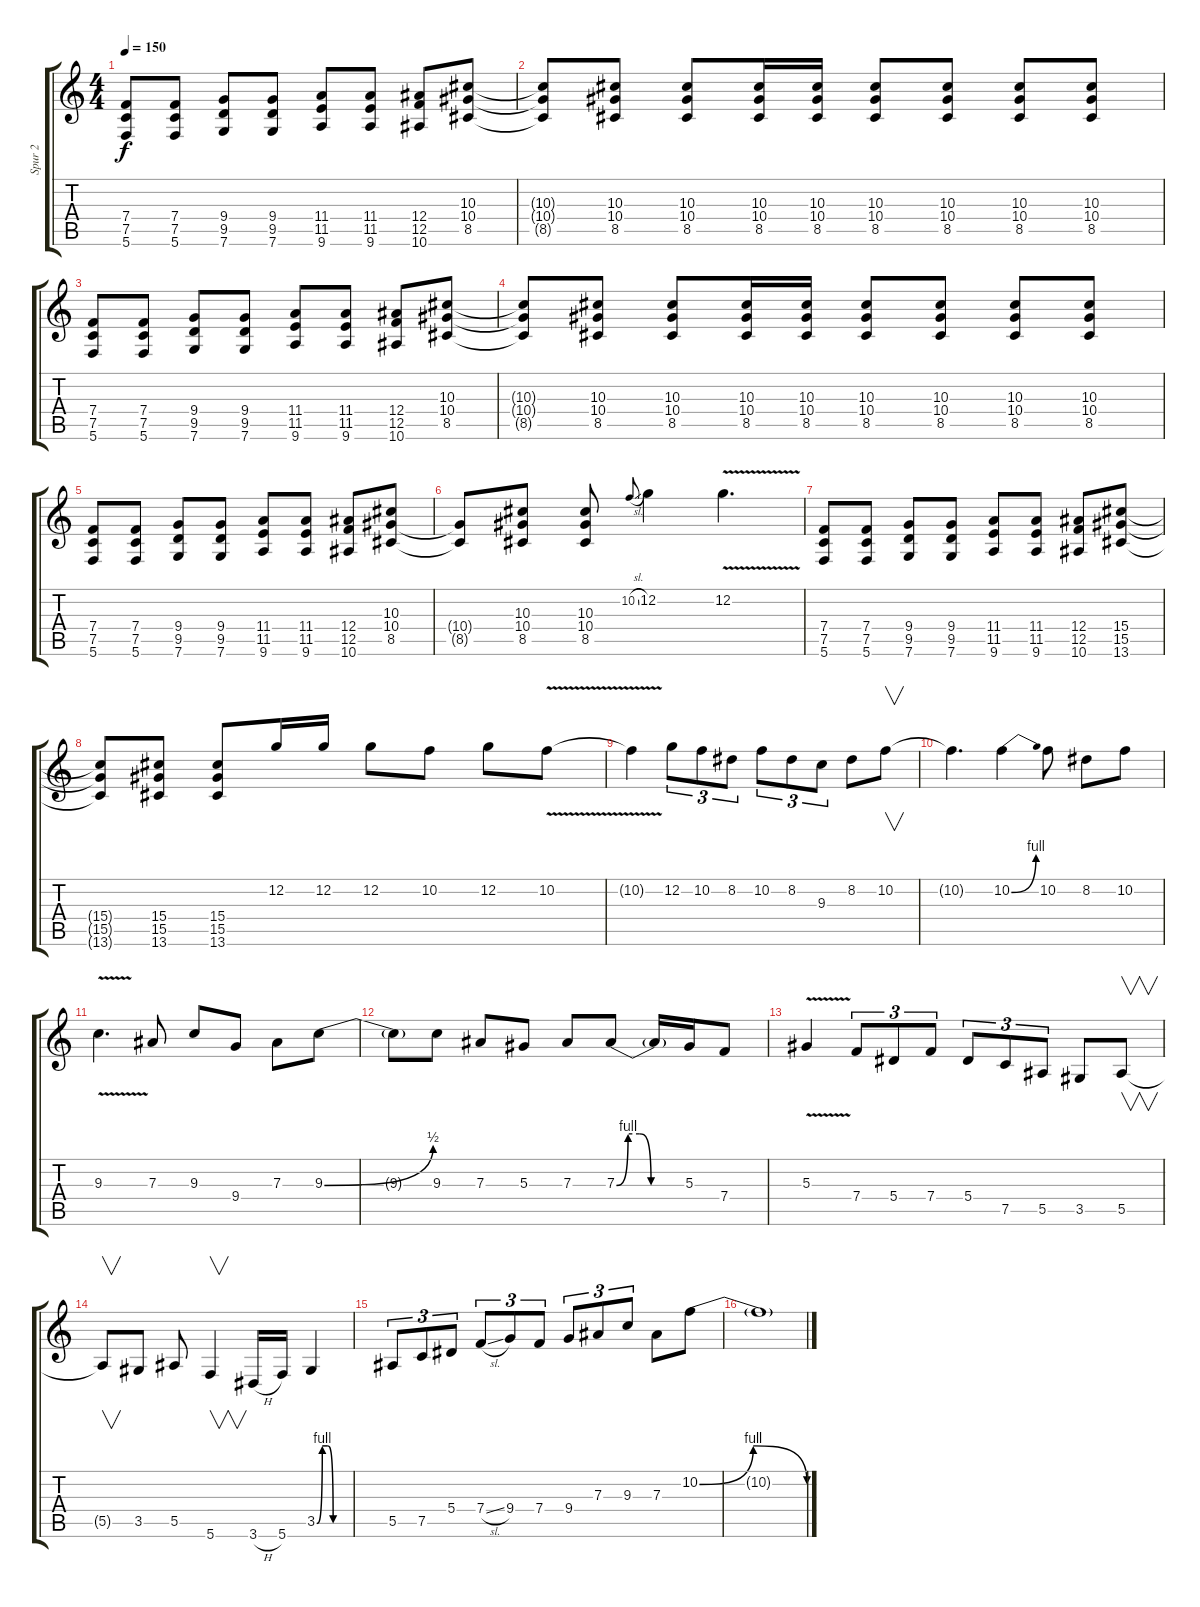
\track ("Spur 2" "Spur 2") {instrument distortionguitar}
\staff {score tabs}
\tuning (C4 G3 Eb3 Bb2 F2 C2) {hide}
\ts (4 4)
\tempo 150
\clef g2
\ks c
(7.4 7.5 5.6).8{dy f} (7.4 7.5 5.6).8 (9.4 9.5 7.6).8 (9.4 9.5 7.6).8 (11.4 11.5 9.6).8 (11.4 11.5 9.6).8 (12.4 12.5 10.6).8 (10.3 10.4 8.5).8 |
(10.3{t} 10.4{t} 8.5{t}).8 (10.3 10.4 8.5).8 (10.3 10.4 8.5).8 (10.3 10.4 8.5).16 (10.3 10.4 8.5).16 (10.3 10.4 8.5).8 (10.3 10.4 8.5).8 (10.3 10.4 8.5).8 (10.3 10.4 8.5).8 |
(7.4 7.5 5.6).8 (7.4 7.5 5.6).8 (9.4 9.5 7.6).8 (9.4 9.5 7.6).8 (11.4 11.5 9.6).8 (11.4 11.5 9.6).8 (12.4 12.5 10.6).8 (10.3 10.4 8.5).8 |
(10.3{t} 10.4{t} 8.5{t}).8 (10.3 10.4 8.5).8 (10.3 10.4 8.5).8 (10.3 10.4 8.5).16 (10.3 10.4 8.5).16 (10.3 10.4 8.5).8 (10.3 10.4 8.5).8 (10.3 10.4 8.5).8 (10.3 10.4 8.5).8 |
(7.4 7.5 5.6).8 (7.4 7.5 5.6).8 (9.4 9.5 7.6).8 (9.4 9.5 7.6).8 (11.4 11.5 9.6).8 (11.4 11.5 9.6).8 (12.4 12.5 10.6).8 (10.3 10.4 8.5).8 |
(10.4{t} 8.5{t}).8 (10.3 10.4 8.5).8 (10.3 10.4 8.5).8 10.2{sl}.8{gr onbeat} 12.2.4 12.2{v}.4{d} |
(7.4 7.5 5.6).8 (7.4 7.5 5.6).8 (9.4 9.5 7.6).8 (9.4 9.5 7.6).8 (11.4 11.5 9.6).8 (11.4 11.5 9.6).8 (12.4 12.5 10.6).8 (15.4 15.5 13.6).8 |
(15.4{t} 15.5{t} 13.6{t}).8 (15.4 15.5 13.6).8 (15.4 15.5 13.6).8 12.2.16{volume 12} 12.2.16 12.2.8 10.2.8 12.2.8 10.2{v}.8 |
10.2{t}.4 12.2.8{tu (3 2)} 10.2.8{tu (3 2)} 8.2.8{tu (3 2)} 10.2.8{tu (3 2)} 8.2.8{tu (3 2)} 9.3.8{tu (3 2)} 8.2.8 10.2.8{v} |
10.2{t}.4{d} 10.2{be (bend 0 0 60 4)}.4 10.2.8 8.2.8 10.2.8 |
9.3{v}.4{d} 7.3.8 9.3.8 9.4.8 7.3.8 9.3{be (bend 0 0 60 2)}.8 |
9.3{t}.8 9.3.8 7.3.8 5.3.8 7.3.8 7.3{be (custom 0 0 10 4 20 4 30 0 60 0)}.8 7.3{t}.16 5.3.16 7.4.8 |
5.3{v}.4 7.4.8{tu (3 2)} 5.4.8{tu (3 2)} 7.4.8{tu (3 2)} 5.4.8{tu (3 2)} 7.5.8{tu (3 2)} 5.5.8{tu (3 2)} 3.5.8 5.5.8{v} |
5.5{t}.8{v} 3.5.8 5.5.8 5.6.4{v} 3.6{h}.16 5.6.16 3.5{be (custom 0 0 10 4 20 4 30 0 60 0)}.4 |
5.5.8{tu (3 2)} 7.5.8{tu (3 2)} 5.4.8{tu (3 2)} 7.4{sl}.8{tu (3 2)} 9.4.8{tu (3 2)} 7.4.8{tu (3 2)} 9.4.8{tu (3 2)} 7.3.8{tu (3 2)} 9.3.8{tu (3 2)} 7.3.8 10.2{be (bendrelease 0 0 5 4 35 4 60 0)}.8 |
10.2{t}.1
